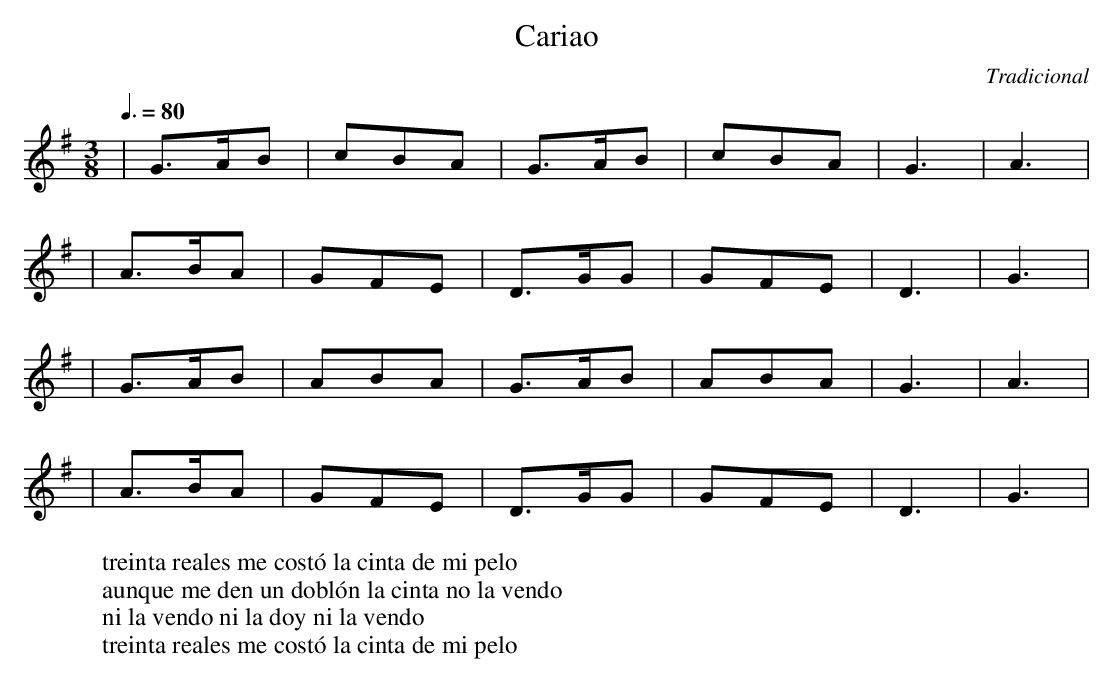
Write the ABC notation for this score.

X:1
T:Cariao
C:Tradicional
M:3/8
L:1/8
Q:3/8=80
K:G
|G>AB|cBA|G>AB|cBA|G3|A3|
|A>BA|GFE|D>GG|GFE|D3|G3|
|G>AB|ABA|G>AB|ABA|G3|A3|
|A>BA|GFE|D>GG|GFE|D3|G3|
W:treinta reales me costó la cinta de mi pelo
W:aunque me den un doblón la cinta no la vendo
W:ni la vendo ni la doy ni la vendo
W:treinta reales me costó la cinta de mi pelo
W:
